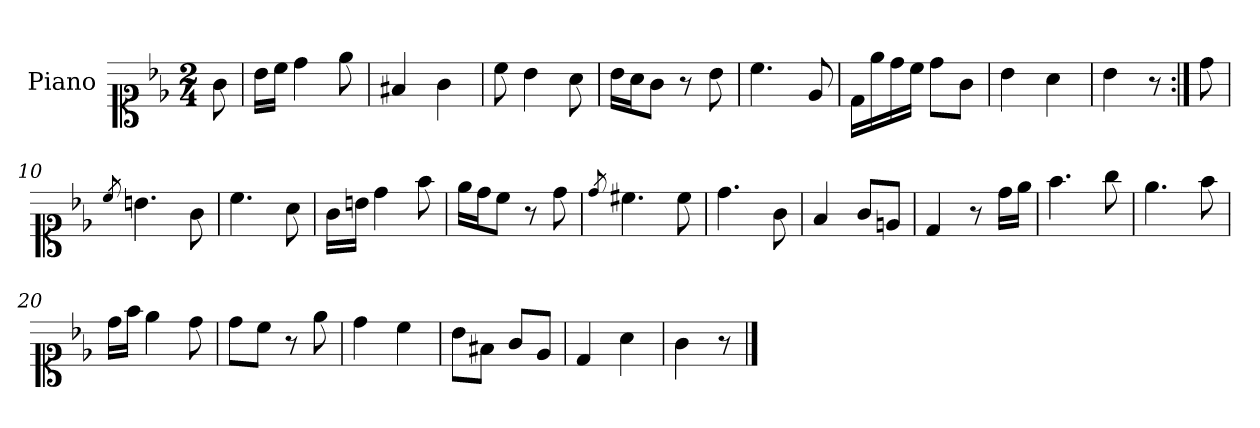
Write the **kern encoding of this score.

**kern
*part1
*staff1
*I"Piano
*I'Pno.
*clefC1
*k[b-e-]
*M2/4
=
8g\
=1
16b-\LL
16cc\JJ
4dd\
8ee-\
=2
4f#X/
4g\
=3
8cc\
4b-\
8a\
=4
16b-\LL
16a\J
8g\J
8r
8b-\
=5
4.cc\
8e-/
=6
16d\LL
16ee-\
16dd\
16cc\JJ
8dd\L
8g\J
=7
4b-\
4a\
=8
4b-\
8r
=9:|!
8dd\
!!LO:LB:g=z
=10
8qcc/
4.bn\
8g\
=11
4.cc\
8a\
=12
16g\LL
16bn\JJ
4dd\
8ff\
=13
16ee-\LL
16dd\J
8cc\J
8r
8dd\
=14
8qdd/
4.cc#X\
8cc#\
=15
4.dd\
8g\
=16
4f/
8g/L
8en/J
=17
4d/
8r
16dd\LL
16ee-\JJ
=18
4.ff\
8gg\
!!LO:LB:g=z
=19
4.ee-\
8ff\
=20
16dd\LL
16ff\JJ
4ee-\
8dd\
=21
8dd\L
8cc\J
8r
8ee-\
=22
4dd\
4cc\
=23
8b-\L
8f#X\J
8g/L
8e-/J
=24
4d/
4a\
=25
4g\
8r
==
*-
